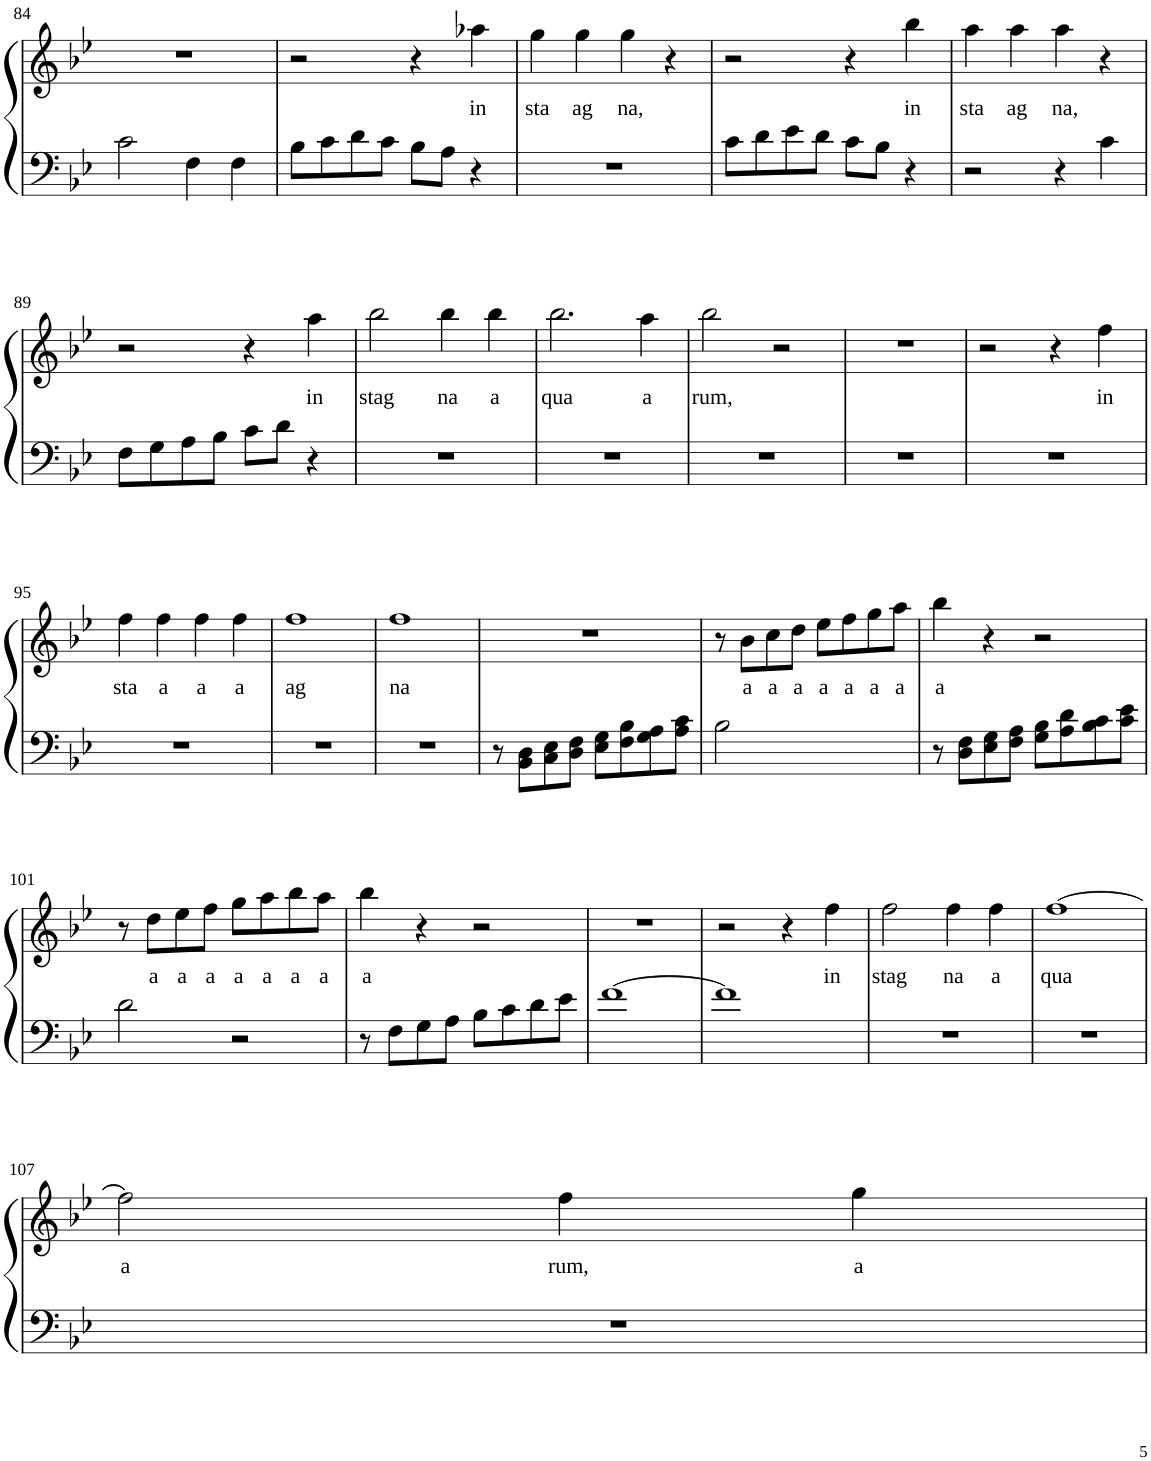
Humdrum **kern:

**kern	**kern	**text
*part1	*part1	*part1
*staff2	*staff1	*staff1
*I"Piano	*	*
*I'Pno	*	*
!!LO:PB:g=z
*clefF4	*clefG2	*
*k[b-e-]	*k[b-e-]	*
*B-:	*B-:	*
*M2/2	*M2/2	*
=84	=84	=84
2c\	1r	.
4F\	.	.
4F\	.	.
=85	=85	=85
8B-\L	2r	.
8c\	.	.
8d\	.	.
8c\J	.	.
8B-\L	4r	.
8A\J	.	.
!	!	!LO:LY:b
4r	4aa-X\	in
=86	=86	=86
!	!	!LO:LY:b
1r	4gg\	sta
!	!	!LO:LY:b
.	4gg\	ag
!	!	!LO:LY:b
.	4gg\	na,
.	4r	.
=87	=87	=87
8c\L	2r	.
8d\	.	.
8e-\	.	.
8d\J	.	.
8c\L	4r	.
8B-\J	.	.
!	!	!LO:LY:b
4r	4bb-\	in
=88	=88	=88
!	!	!LO:LY:b
2r	4aa\	sta
!	!	!LO:LY:b
.	4aa\	ag
!	!	!LO:LY:b
4r	4aa\	na,
4c\	4r	.
!!LO:LB:g=z
=89	=89	=89
8F\L	2r	.
8G\	.	.
8A\	.	.
8B-\J	.	.
8c\L	4r	.
8d\J	.	.
!	!	!LO:LY:b
4r	4aa\	in
=90	=90	=90
!	!	!LO:LY:b
1r	2bb-\	stag
!	!	!LO:LY:b
.	4bb-\	na
!	!	!LO:LY:b
.	4bb-\	a
=91	=91	=91
!	!	!LO:LY:b
1r	2.bb-\	qua
!	!	!LO:LY:b
.	4aa\	a
=92	=92	=92
!	!	!LO:LY:b
1r	2bb-\	rum,
.	2r	.
=93	=93	=93
1r	1r	.
=94	=94	=94
1r	2r	.
.	4r	.
!	!	!LO:LY:b
.	4ff\	in
!!LO:LB:g=z
=95	=95	=95
!	!	!LO:LY:b
1r	4ff\	sta
!	!	!LO:LY:b
.	4ff\	a
!	!	!LO:LY:b
.	4ff\	a
!	!	!LO:LY:b
.	4ff\	a
=96	=96	=96
!	!	!LO:LY:b
1r	1ff	ag
=97	=97	=97
!	!	!LO:LY:b
1r	1ff	na
=98	=98	=98
8r	1r	.
8BB-\ 8D\L	.	.
8C\ 8E-\	.	.
8D\ 8F\J	.	.
8E-\ 8G\L	.	.
8F\ 8B-\	.	.
8G\ 8A\	.	.
8A\ 8c\J	.	.
=99	=99	=99
2B-\	8r	.
!	!	!LO:LY:b
.	8b-\L	a
!	!	!LO:LY:b
.	8cc\	a
!	!	!LO:LY:b
.	8dd\J	a
!	!	!LO:LY:b
2ryy	8ee-\L	a
!	!	!LO:LY:b
.	8ff\	a
!	!	!LO:LY:b
.	8gg\	a
!	!	!LO:LY:b
.	8aa\J	a
=100	=100	=100
!	!	!LO:LY:b
8r	4bb-\	a
8D\ 8F\L	.	.
8E-\ 8G\	4r	.
8F\ 8A\J	.	.
8G\ 8B-\L	2r	.
8A\ 8d\	.	.
8B-\ 8c\	.	.
8c\ 8e-\J	.	.
!!LO:LB:g=z
=101	=101	=101
2d\	8r	.
!	!	!LO:LY:b
.	8dd\L	a
!	!	!LO:LY:b
.	8ee-\	a
!	!	!LO:LY:b
.	8ff\J	a
!	!	!LO:LY:b
2r	8gg\L	a
!	!	!LO:LY:b
.	8aa\	a
!	!	!LO:LY:b
.	8bb-\	a
!	!	!LO:LY:b
.	8aa\J	a
=102	=102	=102
!	!	!LO:LY:b
8r	4bb-\	a
8F\L	.	.
8G\	4r	.
8A\J	.	.
8B-\L	2r	.
8c\	.	.
8d\	.	.
8e-\J	.	.
=103	=103	=103
[1f	1r	.
=104	=104	=104
1f]	2r	.
.	4r	.
!	!	!LO:LY:b
.	4ff\	in
=105	=105	=105
!	!	!LO:LY:b
1r	2ff\	stag
!	!	!LO:LY:b
.	4ff\	na
!	!	!LO:LY:b
.	4ff\	a
=106	=106	=106
!	!	!LO:LY:b
1r	[1ff	qua
!!LO:LB:g=z
=107	=107	=107
!	!	!LO:LY:b
1r	2ff\]	a
!	!	!LO:LY:b
.	4ff\	rum,
!	!	!LO:LY:b
.	4gg\	a
=	=	=
*-	*-	*-
